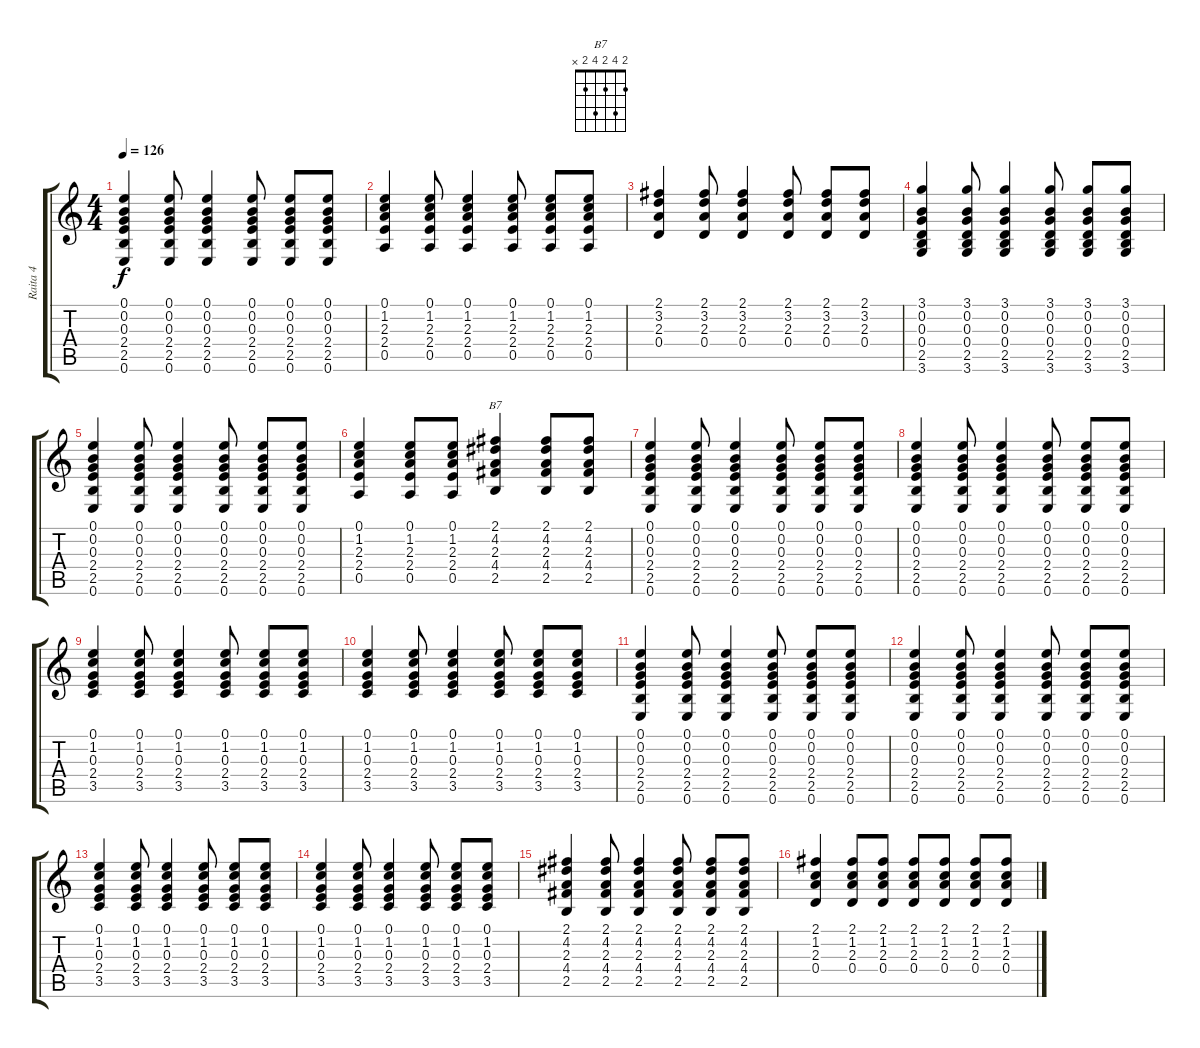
\track ("Raita 4" "Raita 4") {instrument acousticguitarnylon}
\staff {score tabs}
\tuning (E4 B3 G3 D3 A2 E2) {hide}
\chord ("B7" 2 4 2 4 2 x)
\ts (4 4)
\tempo 126
\clef g2
\ks c
(0.1 0.2 0.3 2.4 2.5 0.6).4{dy f} (0.1 0.2 0.3 2.4 2.5 0.6).8 (0.1 0.2 0.3 2.4 2.5 0.6).4 (0.1 0.2 0.3 2.4 2.5 0.6).8 (0.1 0.2 0.3 2.4 2.5 0.6).8 (0.1 0.2 0.3 2.4 2.5 0.6).8 |
(0.1 1.2 2.3 2.4 0.5).4 (0.1 1.2 2.3 2.4 0.5).8 (0.1 1.2 2.3 2.4 0.5).4 (0.1 1.2 2.3 2.4 0.5).8 (0.1 1.2 2.3 2.4 0.5).8 (0.1 1.2 2.3 2.4 0.5).8 |
(2.1 3.2 2.3 0.4).4 (2.1 3.2 2.3 0.4).8 (2.1 3.2 2.3 0.4).4 (2.1 3.2 2.3 0.4).8 (2.1 3.2 2.3 0.4).8 (2.1 3.2 2.3 0.4).8 |
(3.1 0.2 0.3 0.4 2.5 3.6).4 (3.1 0.2 0.3 0.4 2.5 3.6).8 (3.1 0.2 0.3 0.4 2.5 3.6).4 (3.1 0.2 0.3 0.4 2.5 3.6).8 (3.1 0.2 0.3 0.4 2.5 3.6).8 (3.1 0.2 0.3 0.4 2.5 3.6).8 |
(0.1 0.2 0.3 2.4 2.5 0.6).4 (0.1 0.2 0.3 2.4 2.5 0.6).8 (0.1 0.2 0.3 2.4 2.5 0.6).4 (0.1 0.2 0.3 2.4 2.5 0.6).8 (0.1 0.2 0.3 2.4 2.5 0.6).8 (0.1 0.2 0.3 2.4 2.5 0.6).8 |
(0.1 1.2 2.3 2.4 0.5).4 (0.1 1.2 2.3 2.4 0.5).8 (0.1 1.2 2.3 2.4 0.5).8 (2.1 4.2 2.3 4.4 2.5).4{ch "B7"} (2.1 4.2 2.3 4.4 2.5).8 (2.1 4.2 2.3 4.4 2.5).8 |
(0.1 0.2 0.3 2.4 2.5 0.6).4 (0.1 0.2 0.3 2.4 2.5 0.6).8 (0.1 0.2 0.3 2.4 2.5 0.6).4 (0.1 0.2 0.3 2.4 2.5 0.6).8 (0.1 0.2 0.3 2.4 2.5 0.6).8 (0.1 0.2 0.3 2.4 2.5 0.6).8 |
(0.1 0.2 0.3 2.4 2.5 0.6).4 (0.1 0.2 0.3 2.4 2.5 0.6).8 (0.1 0.2 0.3 2.4 2.5 0.6).4 (0.1 0.2 0.3 2.4 2.5 0.6).8 (0.1 0.2 0.3 2.4 2.5 0.6).8 (0.1 0.2 0.3 2.4 2.5 0.6).8 |
(0.1 1.2 0.3 2.4 3.5).4 (0.1 1.2 0.3 2.4 3.5).8 (0.1 1.2 0.3 2.4 3.5).4 (0.1 1.2 0.3 2.4 3.5).8 (0.1 1.2 0.3 2.4 3.5).8 (0.1 1.2 0.3 2.4 3.5).8 |
(0.1 1.2 0.3 2.4 3.5).4 (0.1 1.2 0.3 2.4 3.5).8 (0.1 1.2 0.3 2.4 3.5).4 (0.1 1.2 0.3 2.4 3.5).8 (0.1 1.2 0.3 2.4 3.5).8 (0.1 1.2 0.3 2.4 3.5).8 |
(0.1 0.2 0.3 2.4 2.5 0.6).4 (0.1 0.2 0.3 2.4 2.5 0.6).8 (0.1 0.2 0.3 2.4 2.5 0.6).4 (0.1 0.2 0.3 2.4 2.5 0.6).8 (0.1 0.2 0.3 2.4 2.5 0.6).8 (0.1 0.2 0.3 2.4 2.5 0.6).8 |
(0.1 0.2 0.3 2.4 2.5 0.6).4 (0.1 0.2 0.3 2.4 2.5 0.6).8 (0.1 0.2 0.3 2.4 2.5 0.6).4 (0.1 0.2 0.3 2.4 2.5 0.6).8 (0.1 0.2 0.3 2.4 2.5 0.6).8 (0.1 0.2 0.3 2.4 2.5 0.6).8 |
(0.1 1.2 0.3 2.4 3.5).4 (0.1 1.2 0.3 2.4 3.5).8 (0.1 1.2 0.3 2.4 3.5).4 (0.1 1.2 0.3 2.4 3.5).8 (0.1 1.2 0.3 2.4 3.5).8 (0.1 1.2 0.3 2.4 3.5).8 |
(0.1 1.2 0.3 2.4 3.5).4 (0.1 1.2 0.3 2.4 3.5).8 (0.1 1.2 0.3 2.4 3.5).4 (0.1 1.2 0.3 2.4 3.5).8 (0.1 1.2 0.3 2.4 3.5).8 (0.1 1.2 0.3 2.4 3.5).8 |
(2.1 4.2 2.3 4.4 2.5).4 (2.1 4.2 2.3 4.4 2.5).8 (2.1 4.2 2.3 4.4 2.5).4 (2.1 4.2 2.3 4.4 2.5).8 (2.1 4.2 2.3 4.4 2.5).8 (2.1 4.2 2.3 4.4 2.5).8 |
(2.1 1.2 2.3 0.4).4 (2.1 1.2 2.3 0.4).8 (2.1 1.2 2.3 0.4).8 (2.1 1.2 2.3 0.4).8 (2.1 1.2 2.3 0.4).8 (2.1 1.2 2.3 0.4).8 (2.1 1.2 2.3 0.4).8
